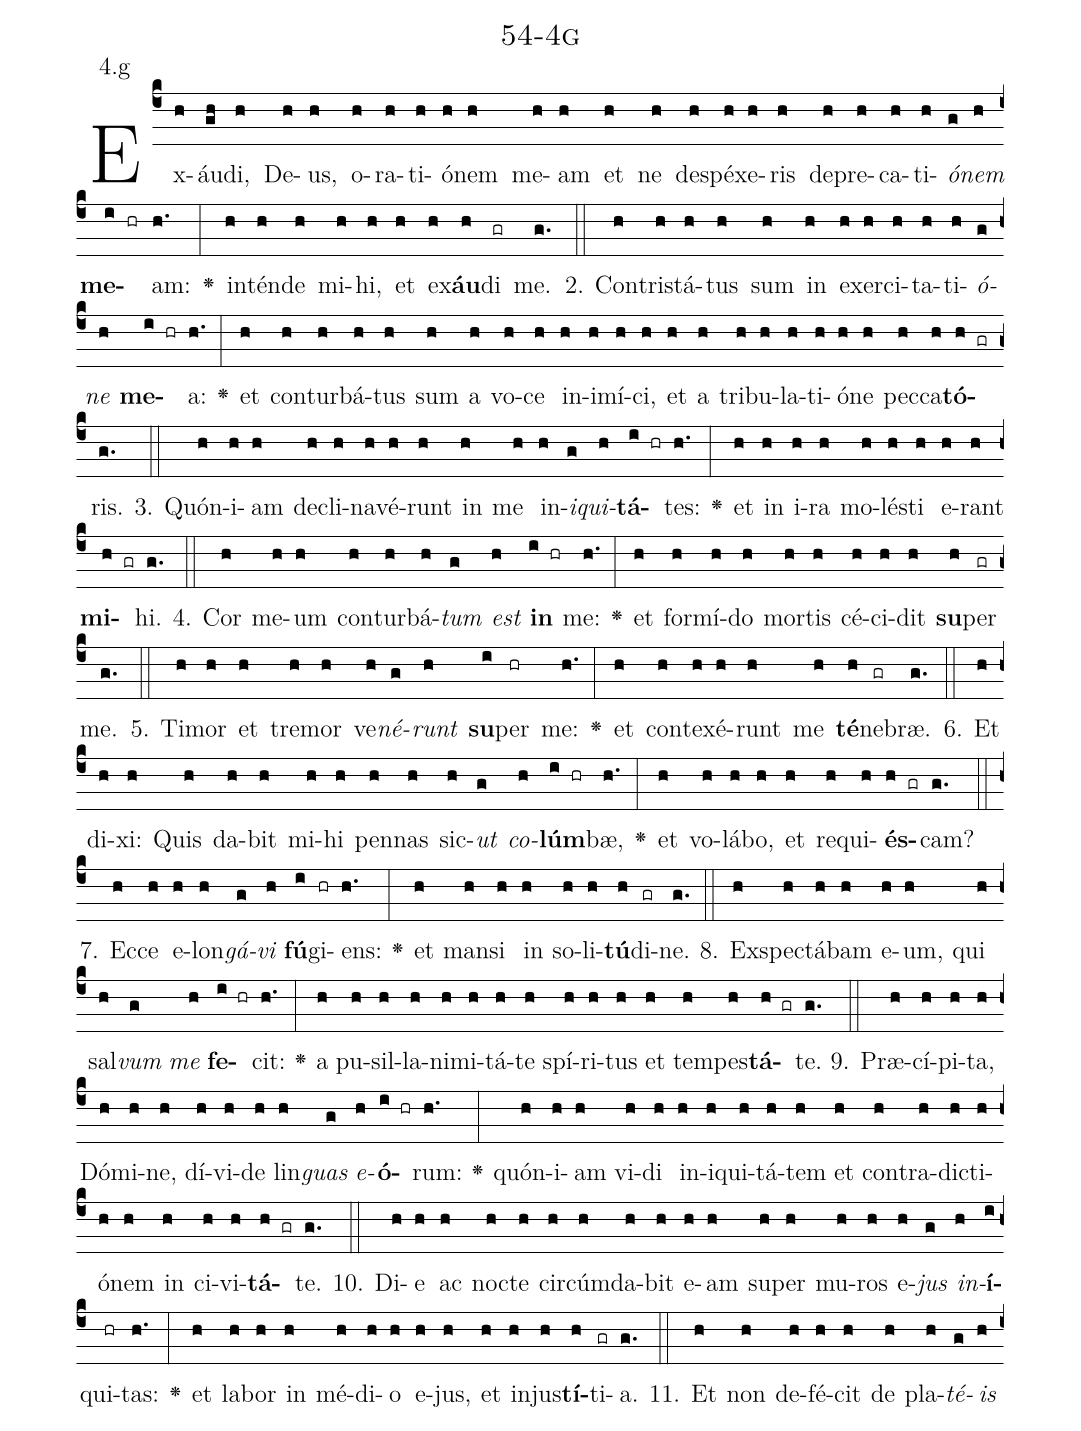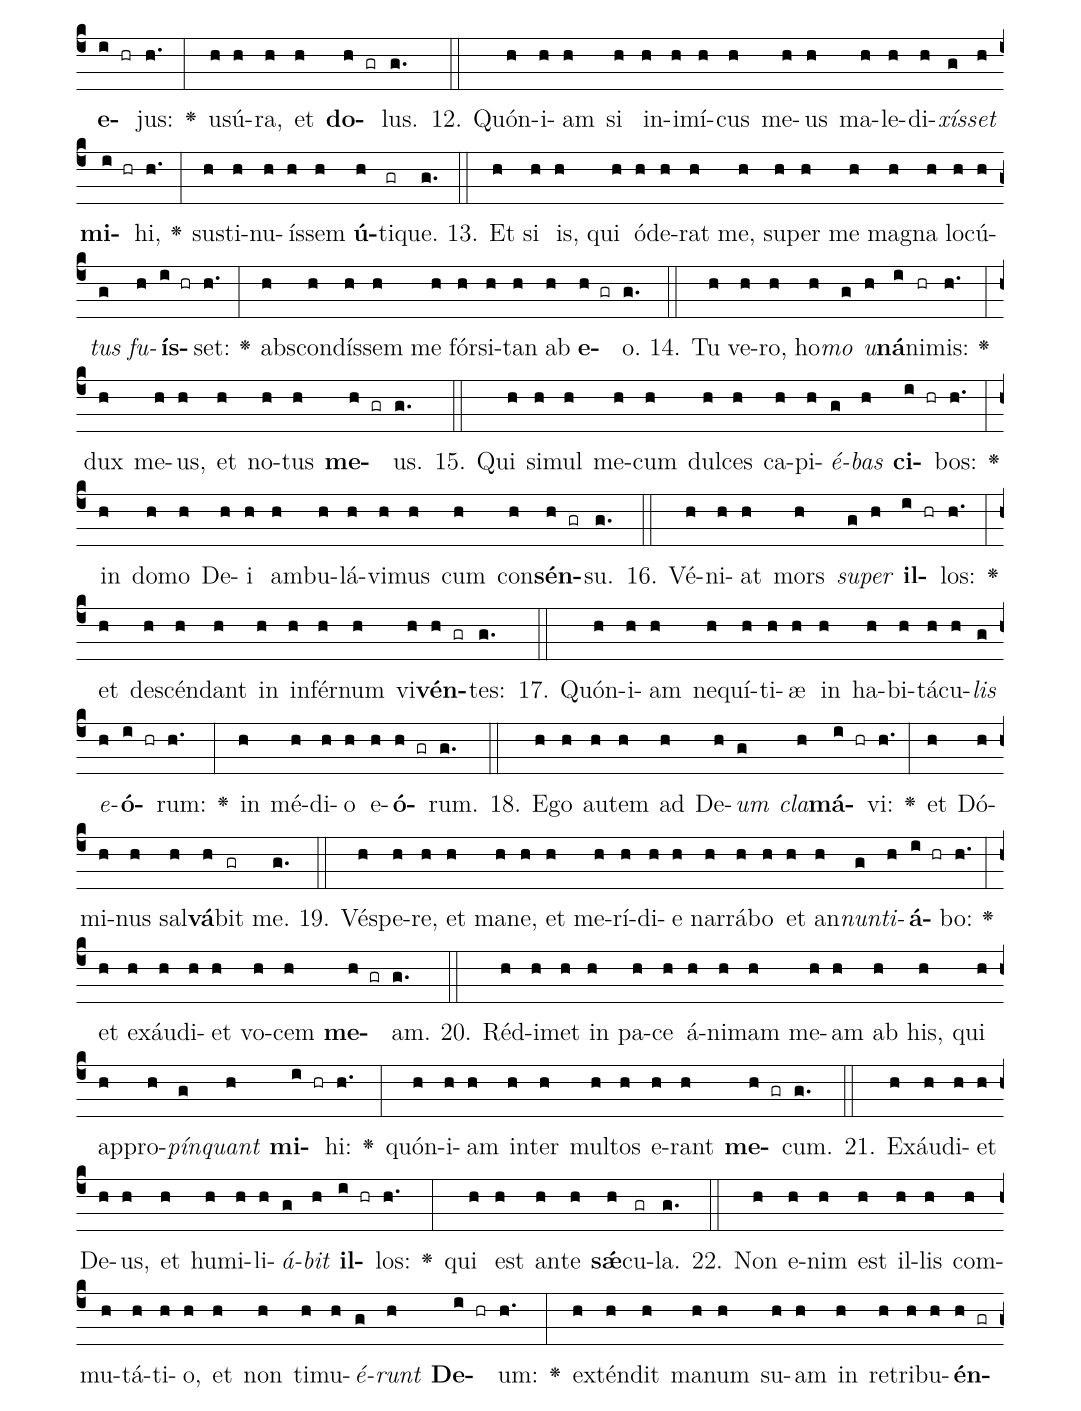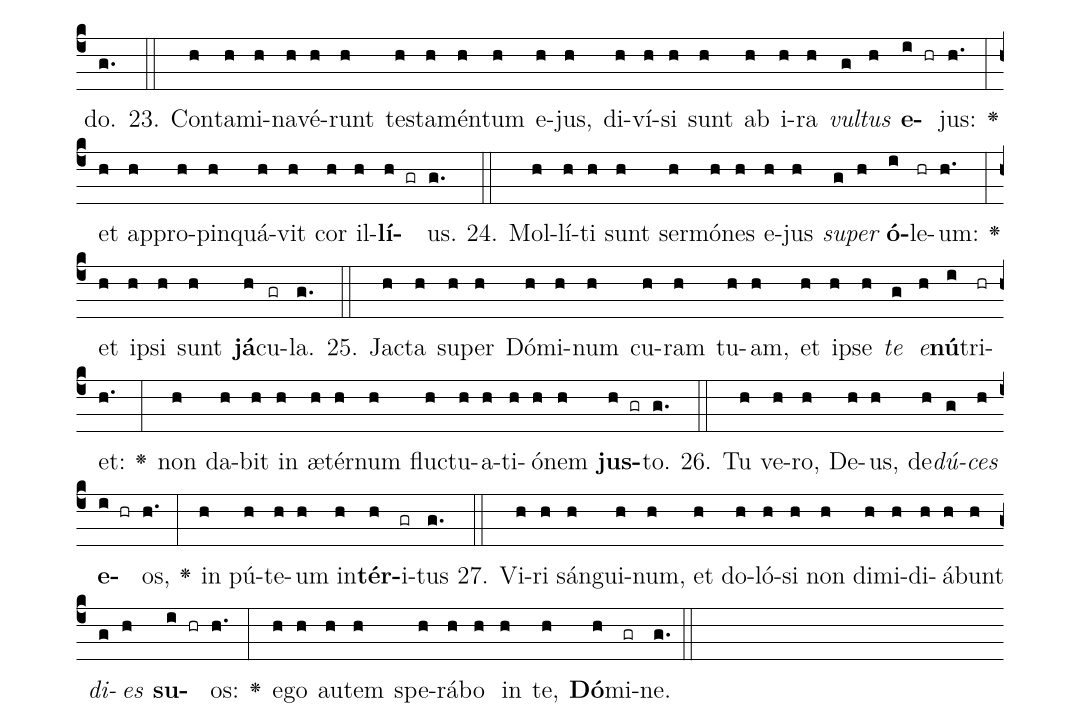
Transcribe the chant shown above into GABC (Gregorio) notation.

name: 54-4g;
annotation: 4.g;
%%
(c4)Ex(h)áu(gh)di,(h) De(h)us,(h) o(h)ra(h)ti(h)ó(h)nem(h) me(h)am(h) et(h) ne(h) de(h)spé(h)xe(h)ris(h) de(h)pre(h)ca(h)ti(h)<i>ó</i>(g)<i>nem</i>(h) <b>me</b>(i hr)am:(h.) <v>\greheightstar</v>(:) in(h)tén(h)de(h) mi(h)hi,(h) et(h) ex(h)<b>áu</b>(h)di(gr) me.(g.) (::)
2. Con(h)tris(h)tá(h)tus(h) sum(h) in(h) ex(h)er(h)ci(h)ta(h)ti(h)<i>ó</i>(g)<i>ne</i>(h) <b>me</b>(i hr)a:(h.) <v>\greheightstar</v>(:) et(h) con(h)tur(h)bá(h)tus(h) sum(h) a(h) vo(h)ce(h) in(h)i(h)mí(h)ci,(h) et(h) a(h) tri(h)bu(h)la(h)ti(h)ó(h)ne(h) pec(h)ca(h)<b>tó</b>(h gr)ris.(g.) (::)
3. Quón(h)i(h)am(h) de(h)cli(h)na(h)vé(h)runt(h) in(h) me(h) in(h)<i>i</i>(g)<i>qui</i>(h)<b>tá</b>(i hr)tes:(h.) <v>\greheightstar</v>(:) et(h) in(h) i(h)ra(h) mo(h)lés(h)ti(h) e(h)rant(h) <b>mi</b>(h gr)hi.(g.) (::)
4. Cor(h) me(h)um(h) con(h)tur(h)bá(h)<i>tum</i>(g) <i>est</i>(h) <b>in</b>(i hr) me:(h.) <v>\greheightstar</v>(:) et(h) for(h)mí(h)do(h) mor(h)tis(h) cé(h)ci(h)dit(h) <b>su</b>(h)per(gr) me.(g.) (::)
5. Ti(h)mor(h) et(h) tre(h)mor(h) ve(h)<i>né</i>(g)<i>runt</i>(h) <b>su</b>(i)per(hr) me:(h.) <v>\greheightstar</v>(:) et(h) con(h)te(h)xé(h)runt(h) me(h) <b>té</b>(h)ne(gr)bræ.(g.) (::)
6. Et(h) di(h)xi:(h) Quis(h) da(h)bit(h) mi(h)hi(h) pen(h)nas(h) sic(h)<i>ut</i>(g) <i>co</i>(h)<b>lúm</b>(i hr)bæ,(h.) <v>\greheightstar</v>(:) et(h) vo(h)lá(h)bo,(h) et(h) re(h)qui(h)<b>és</b>(h gr)cam?(g.) (::)
7. Ec(h)ce(h) e(h)lon(h)<i>gá</i>(g)<i>vi</i>(h) <b>fú</b>(i)gi(hr)ens:(h.) <v>\greheightstar</v>(:) et(h) man(h)si(h) in(h) so(h)li(h)<b>tú</b>(h)di(gr)ne.(g.) (::)
8. Ex(h)spec(h)tá(h)bam(h) e(h)um,(h) qui(h) sal(h)<i>vum</i>(g) <i>me</i>(h) <b>fe</b>(i hr)cit:(h.) <v>\greheightstar</v>(:) a(h) pu(h)sil(h)la(h)ni(h)mi(h)tá(h)te(h) spí(h)ri(h)tus(h) et(h) tem(h)pes(h)<b>tá</b>(h gr)te.(g.) (::)
9. Præ(h)cí(h)pi(h)ta,(h) Dó(h)mi(h)ne,(h) dí(h)vi(h)de(h) lin(h)<i>guas</i>(g) <i>e</i>(h)<b>ó</b>(i hr)rum:(h.) <v>\greheightstar</v>(:) quón(h)i(h)am(h) vi(h)di(h) in(h)i(h)qui(h)tá(h)tem(h) et(h) con(h)tra(h)dic(h)ti(h)ó(h)nem(h) in(h) ci(h)vi(h)<b>tá</b>(h gr)te.(g.) (::)
10. Di(h)e(h) ac(h) noc(h)te(h) cir(h)cúm(h)da(h)bit(h) e(h)am(h) su(h)per(h) mu(h)ros(h) e(h)<i>jus</i>(g) <i>in</i>(h)<b>í</b>(i)qui(hr)tas:(h.) <v>\greheightstar</v>(:) et(h) la(h)bor(h) in(h) mé(h)di(h)o(h) e(h)jus,(h) et(h) in(h)jus(h)<b>tí</b>(h)ti(gr)a.(g.) (::)
11. Et(h) non(h) de(h)fé(h)cit(h) de(h) pla(h)<i>té</i>(g)<i>is</i>(h) <b>e</b>(i hr)jus:(h.) <v>\greheightstar</v>(:) u(h)sú(h)ra,(h) et(h) <b>do</b>(h gr)lus.(g.) (::)
12. Quón(h)i(h)am(h) si(h) in(h)i(h)mí(h)cus(h) me(h)us(h) ma(h)le(h)di(h)<i>xís</i>(g)<i>set</i>(h) <b>mi</b>(i hr)hi,(h.) <v>\greheightstar</v>(:) sus(h)ti(h)nu(h)ís(h)sem(h) <b>ú</b>(h)ti(gr)que.(g.) (::)
13. Et(h) si(h) is,(h) qui(h) ó(h)de(h)rat(h) me,(h) su(h)per(h) me(h) ma(h)gna(h) lo(h)cú(h)<i>tus</i>(g) <i>fu</i>(h)<b>ís</b>(i hr)set:(h.) <v>\greheightstar</v>(:) abs(h)con(h)dís(h)sem(h) me(h) fór(h)si(h)tan(h) ab(h) <b>e</b>(h gr)o.(g.) (::)
14. Tu(h) ve(h)ro,(h) ho(h)<i>mo</i>(g) <i>u</i>(h)<b>ná</b>(i)ni(hr)mis:(h.) <v>\greheightstar</v>(:) dux(h) me(h)us,(h) et(h) no(h)tus(h) <b>me</b>(h gr)us.(g.) (::)
15. Qui(h) si(h)mul(h) me(h)cum(h) dul(h)ces(h) ca(h)pi(h)<i>é</i>(g)<i>bas</i>(h) <b>ci</b>(i hr)bos:(h.) <v>\greheightstar</v>(:) in(h) do(h)mo(h) De(h)i(h) am(h)bu(h)lá(h)vi(h)mus(h) cum(h) con(h)<b>sén</b>(h gr)su.(g.) (::)
16. Vé(h)ni(h)at(h) mors(h) <i>su</i>(g)<i>per</i>(h) <b>il</b>(i hr)los:(h.) <v>\greheightstar</v>(:) et(h) de(h)scén(h)dant(h) in(h) in(h)fér(h)num(h) vi(h)<b>vén</b>(h gr)tes:(g.) (::)
17. Quón(h)i(h)am(h) ne(h)quí(h)ti(h)æ(h) in(h) ha(h)bi(h)tá(h)cu(h)<i>lis</i>(g) <i>e</i>(h)<b>ó</b>(i hr)rum:(h.) <v>\greheightstar</v>(:) in(h) mé(h)di(h)o(h) e(h)<b>ó</b>(h gr)rum.(g.) (::)
18. E(h)go(h) au(h)tem(h) ad(h) De(h)<i>um</i>(g) <i>cla</i>(h)<b>má</b>(i hr)vi:(h.) <v>\greheightstar</v>(:) et(h) Dó(h)mi(h)nus(h) sal(h)<b>vá</b>(h)bit(gr) me.(g.) (::)
19. Vés(h)pe(h)re,(h) et(h) ma(h)ne,(h) et(h) me(h)rí(h)di(h)e(h) nar(h)rá(h)bo(h) et(h) an(h)<i>nun</i>(g)<i>ti</i>(h)<b>á</b>(i hr)bo:(h.) <v>\greheightstar</v>(:) et(h) ex(h)áu(h)di(h)et(h) vo(h)cem(h) <b>me</b>(h gr)am.(g.) (::)
20. Réd(h)i(h)met(h) in(h) pa(h)ce(h) á(h)ni(h)mam(h) me(h)am(h) ab(h) his,(h) qui(h) ap(h)pro(h)<i>pín</i>(g)<i>quant</i>(h) <b>mi</b>(i hr)hi:(h.) <v>\greheightstar</v>(:) quón(h)i(h)am(h) in(h)ter(h) mul(h)tos(h) e(h)rant(h) <b>me</b>(h gr)cum.(g.) (::)
21. Ex(h)áu(h)di(h)et(h) De(h)us,(h) et(h) hu(h)mi(h)li(h)<i>á</i>(g)<i>bit</i>(h) <b>il</b>(i hr)los:(h.) <v>\greheightstar</v>(:) qui(h) est(h) an(h)te(h) <b>sǽ</b>(h)cu(gr)la.(g.) (::)
22. Non(h) e(h)nim(h) est(h) il(h)lis(h) com(h)mu(h)tá(h)ti(h)o,(h) et(h) non(h) ti(h)mu(h)<i>é</i>(g)<i>runt</i>(h) <b>De</b>(i hr)um:(h.) <v>\greheightstar</v>(:) ex(h)tén(h)dit(h) ma(h)num(h) su(h)am(h) in(h) re(h)tri(h)bu(h)<b>én</b>(h gr)do.(g.) (::)
23. Con(h)ta(h)mi(h)na(h)vé(h)runt(h) tes(h)ta(h)mén(h)tum(h) e(h)jus,(h) di(h)ví(h)si(h) sunt(h) ab(h) i(h)ra(h) <i>vul</i>(g)<i>tus</i>(h) <b>e</b>(i hr)jus:(h.) <v>\greheightstar</v>(:) et(h) ap(h)pro(h)pin(h)quá(h)vit(h) cor(h) il(h)<b>lí</b>(h gr)us.(g.) (::)
24. Mol(h)lí(h)ti(h) sunt(h) ser(h)mó(h)nes(h) e(h)jus(h) <i>su</i>(g)<i>per</i>(h) <b>ó</b>(i)le(hr)um:(h.) <v>\greheightstar</v>(:) et(h) ip(h)si(h) sunt(h) <b>já</b>(h)cu(gr)la.(g.) (::)
25. Jac(h)ta(h) su(h)per(h) Dó(h)mi(h)num(h) cu(h)ram(h) tu(h)am,(h) et(h) ip(h)se(h) <i>te</i>(g) <i>e</i>(h)<b>nú</b>(i)tri(hr)et:(h.) <v>\greheightstar</v>(:) non(h) da(h)bit(h) in(h) æ(h)tér(h)num(h) fluc(h)tu(h)a(h)ti(h)ó(h)nem(h) <b>jus</b>(h gr)to.(g.) (::)
26. Tu(h) ve(h)ro,(h) De(h)us,(h) de(h)<i>dú</i>(g)<i>ces</i>(h) <b>e</b>(i hr)os,(h.) <v>\greheightstar</v>(:) in(h) pú(h)te(h)um(h) in(h)<b>tér</b>(h)i(gr)tus(g.) (::)
27. Vi(h)ri(h) sán(h)gui(h)num,(h) et(h) do(h)ló(h)si(h) non(h) di(h)mi(h)di(h)á(h)bunt(h) <i>di</i>(g)<i>es</i>(h) <b>su</b>(i hr)os:(h.) <v>\greheightstar</v>(:) e(h)go(h) au(h)tem(h) spe(h)rá(h)bo(h) in(h) te,(h) <b>Dó</b>(h)mi(gr)ne.(g.) (::)
